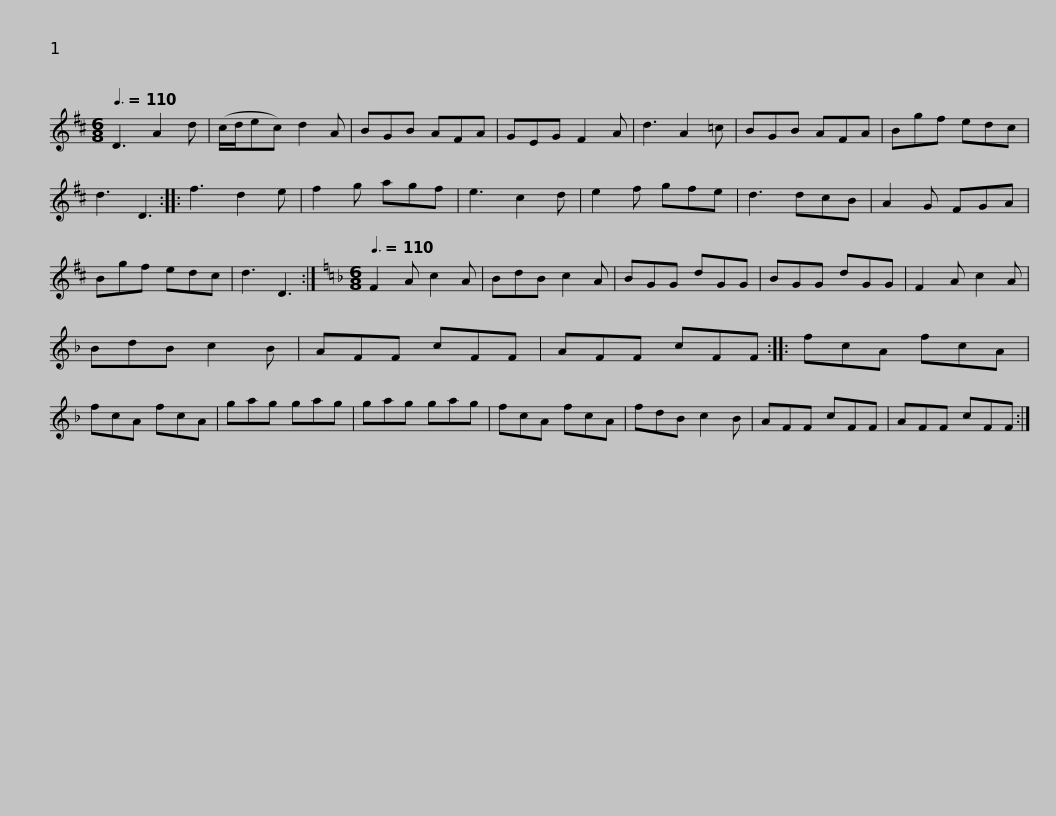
X:1
L:1/8
Q:3/8=110
M:6/8
I:linebreak $
K:D
V:1 treble
V:1
 D3 A2 d | (c/d/ec) d2 A | BGB AFA | GEG F2 A | d3 A2 =c | %5
 BGB AFA | Bgf edc | d3 D3 ::$ f3 d2 e | f2 g agf | %10
 e3 c2 d | e2 f gfe | d3 dcB | A2 G FGA | Bgf edc | %15
 d3 D3 :|$[K:F][M:6/8][Q:3/8=110] F2 A c2 A | BdB c2 A | BGG dGG | BGG dGG | %20
 F2 A c2 A | BdB c2 B | AFF cFF |$ AFF cFF :: fcA fcA | %25
 fcA fcA | gag gag | gag gag | fcA fcA | fdB c2 B |$ %30
 AFF cFF | AFF cFF :| %32
